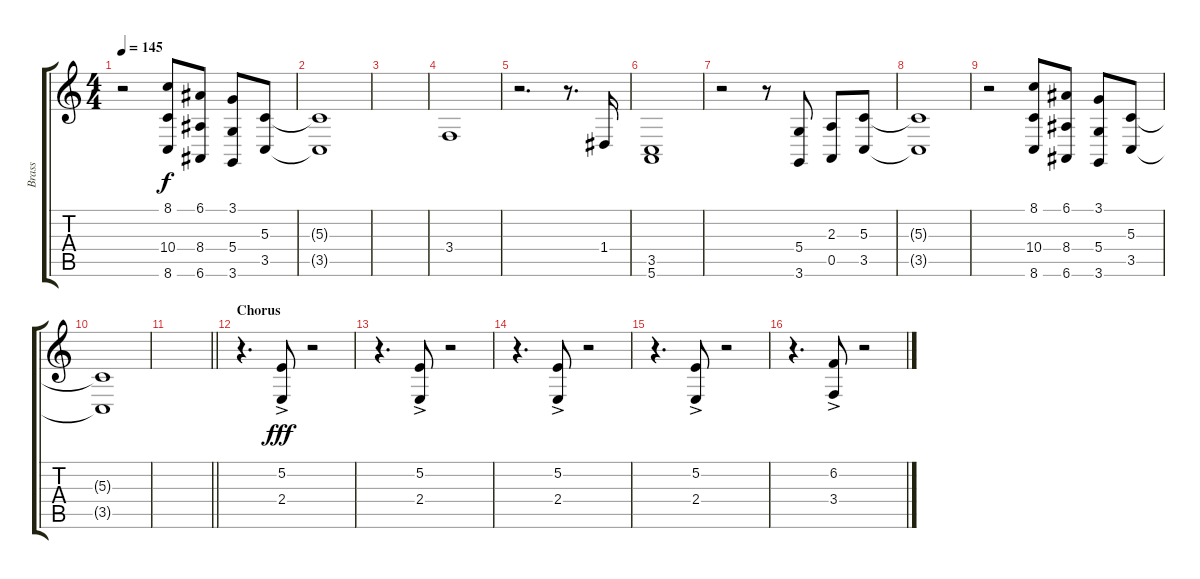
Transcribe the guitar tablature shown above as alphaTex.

\track ("Brass" "Brass") {instrument brasssection}
\staff {score tabs}
\tuning (E4 B3 G3 D3 A2 E2) {hide}
\ts (4 4)
\tempo 145
\clef g2
\ks c
r.2{dy f} (8.1 10.4 8.6).8 (6.1 8.4 6.6).8 (3.1 5.4 3.6).8 (5.3 3.5).8 |
(5.3{t} 3.5{t}).1 |
|
3.4.1 |
r.2{d} r.8{d} 1.4.16 |
(3.5 5.6).1 |
r.2 r.8 (5.4 3.6).8 (2.3 0.5).8 (5.3 3.5).8 |
(5.3{t} 3.5{t}).1 |
r.2 (8.1 10.4 8.6).8 (6.1 8.4 6.6).8 (3.1 5.4 3.6).8 (5.3 3.5).8 |
(5.3{t} 3.5{t}).1 |
\barLineRight lightlight
|
\section ("" "Chorus")
r.4{d} (5.2{ac} 2.4{ac}).8{dy fff} r.2 |
r.4{d} (5.2{ac} 2.4{ac}).8 r.2 |
r.4{d} (5.2{ac} 2.4{ac}).8 r.2 |
r.4{d} (5.2{ac} 2.4{ac}).8 r.2 |
r.4{d} (6.2{ac} 3.4{ac}).8 r.2
